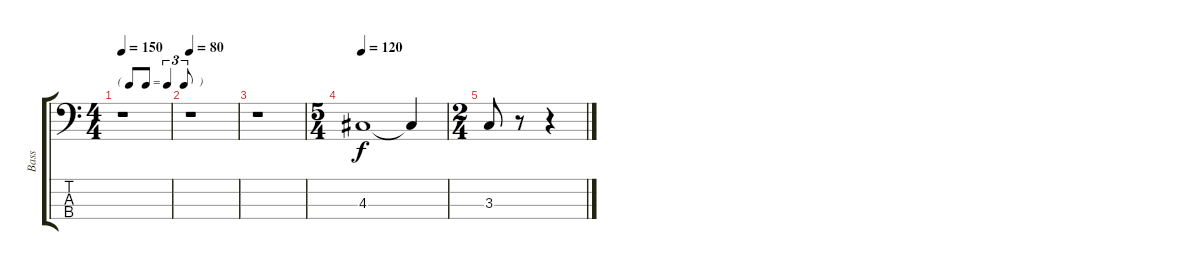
\track ("Bass" "Bass") {instrument electricbassfinger}
\staff {score tabs}
\tuning (G2 D2 A1 E1) {hide}
\ts (4 4)
\tf triplet8th
\tempo 150
\clef f4
\ks c
r.1{dy f} |
\tempo 80
r.1 |
r.1 |
\ts (5 4)
\tempo 120
4.3.1{instrument acousticbass} 4.3{t}.4 |
\ts (2 4)
3.3.8 r.8 r.4
